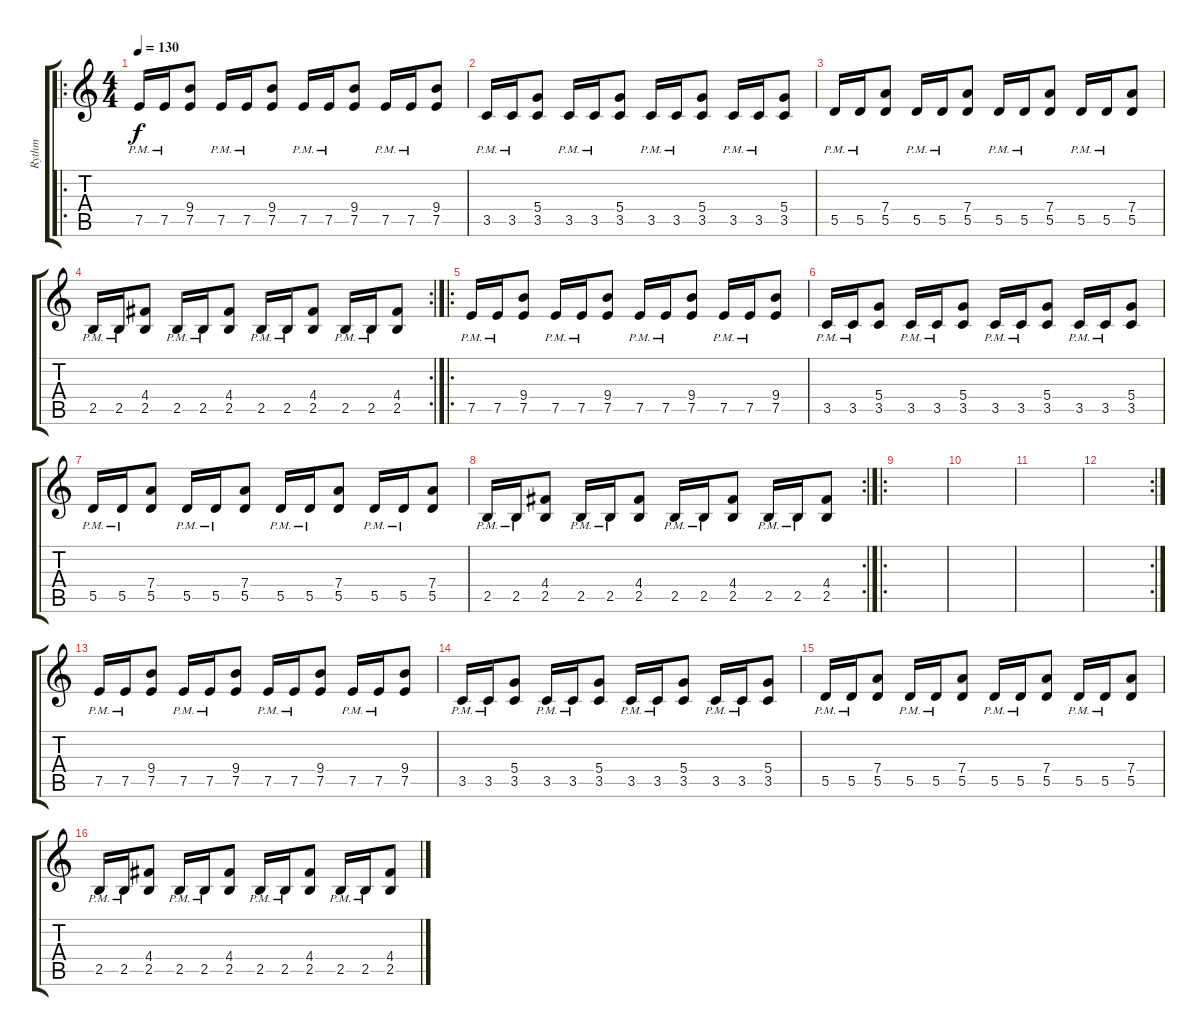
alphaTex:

\track ("Rythm" "Rythm") {instrument distortionguitar}
\staff {score tabs}
\tuning (E4 B3 G3 D3 A2 E2) {hide}
\ro
\ts (4 4)
\tempo 130
\clef g2
\ks c
7.5{pm}.16{dy f} 7.5{pm}.16 (9.4 7.5).8 7.5{pm}.16 7.5{pm}.16 (9.4 7.5).8 7.5{pm}.16 7.5{pm}.16 (9.4 7.5).8 7.5{pm}.16 7.5{pm}.16 (9.4 7.5).8 |
3.5{pm}.16 3.5{pm}.16 (5.4 3.5).8 3.5{pm}.16 3.5{pm}.16 (5.4 3.5).8 3.5{pm}.16 3.5{pm}.16 (5.4 3.5).8 3.5{pm}.16 3.5{pm}.16 (5.4 3.5).8 |
5.5{pm}.16 5.5{pm}.16 (7.4 5.5).8 5.5{pm}.16 5.5{pm}.16 (7.4 5.5).8 5.5{pm}.16 5.5{pm}.16 (7.4 5.5).8 5.5{pm}.16 5.5{pm}.16 (7.4 5.5).8 |
\rc 2
2.5{pm}.16 2.5{pm}.16 (4.4 2.5).8 2.5{pm}.16 2.5{pm}.16 (4.4 2.5).8 2.5{pm}.16 2.5{pm}.16 (4.4 2.5).8 2.5{pm}.16 2.5{pm}.16 (4.4 2.5).8 |
\ro
7.5{pm}.16 7.5{pm}.16 (9.4 7.5).8 7.5{pm}.16 7.5{pm}.16 (9.4 7.5).8 7.5{pm}.16 7.5{pm}.16 (9.4 7.5).8 7.5{pm}.16 7.5{pm}.16 (9.4 7.5).8 |
3.5{pm}.16 3.5{pm}.16 (5.4 3.5).8 3.5{pm}.16 3.5{pm}.16 (5.4 3.5).8 3.5{pm}.16 3.5{pm}.16 (5.4 3.5).8 3.5{pm}.16 3.5{pm}.16 (5.4 3.5).8 |
5.5{pm}.16 5.5{pm}.16 (7.4 5.5).8 5.5{pm}.16 5.5{pm}.16 (7.4 5.5).8 5.5{pm}.16 5.5{pm}.16 (7.4 5.5).8 5.5{pm}.16 5.5{pm}.16 (7.4 5.5).8 |
\rc 2
2.5{pm}.16 2.5{pm}.16 (4.4 2.5).8 2.5{pm}.16 2.5{pm}.16 (4.4 2.5).8 2.5{pm}.16 2.5{pm}.16 (4.4 2.5).8 2.5{pm}.16 2.5{pm}.16 (4.4 2.5).8 |
\ro
|
|
|
\rc 2
|
7.5{pm}.16 7.5{pm}.16 (9.4 7.5).8 7.5{pm}.16 7.5{pm}.16 (9.4 7.5).8 7.5{pm}.16 7.5{pm}.16 (9.4 7.5).8 7.5{pm}.16 7.5{pm}.16 (9.4 7.5).8 |
3.5{pm}.16 3.5{pm}.16 (5.4 3.5).8 3.5{pm}.16 3.5{pm}.16 (5.4 3.5).8 3.5{pm}.16 3.5{pm}.16 (5.4 3.5).8 3.5{pm}.16 3.5{pm}.16 (5.4 3.5).8 |
5.5{pm}.16 5.5{pm}.16 (7.4 5.5).8 5.5{pm}.16 5.5{pm}.16 (7.4 5.5).8 5.5{pm}.16 5.5{pm}.16 (7.4 5.5).8 5.5{pm}.16 5.5{pm}.16 (7.4 5.5).8 |
2.5{pm}.16 2.5{pm}.16 (4.4 2.5).8 2.5{pm}.16 2.5{pm}.16 (4.4 2.5).8 2.5{pm}.16 2.5{pm}.16 (4.4 2.5).8 2.5{pm}.16 2.5{pm}.16 (4.4 2.5).8
